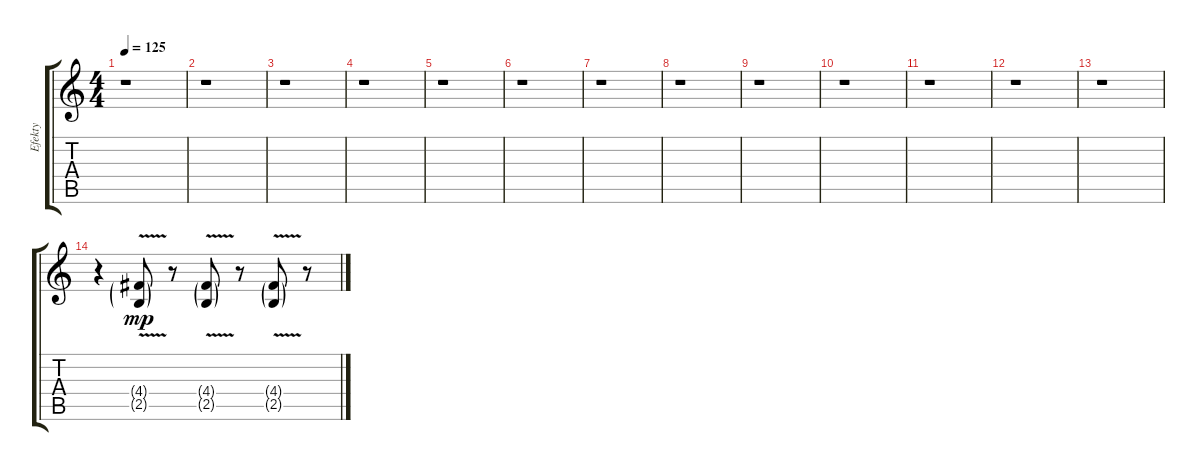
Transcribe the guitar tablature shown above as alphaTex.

\track ("Efekty" "Efekty") {instrument distortionguitar}
\staff {score tabs}
\tuning (E4 B3 G3 D3 A2 E2) {hide}
\ts (4 4)
\tempo 125
\clef g2
\ks c
r.1{dy mp} |
r.1 |
r.1 |
r.1 |
r.1 |
r.1 |
r.1 |
r.1 |
r.1 |
r.1 |
r.1 |
r.1 |
r.1 |
r.4{instrument electricguitarclean} (4.4{v g} 2.5{v g}).8{volume 12 instrument electricguitarclean} r.8 (4.4{v g} 2.5{v g}).8{volume 10 instrument electricguitarclean} r.8 (4.4{v g} 2.5{v g}).8{volume 7 instrument electricguitarclean} r.8
